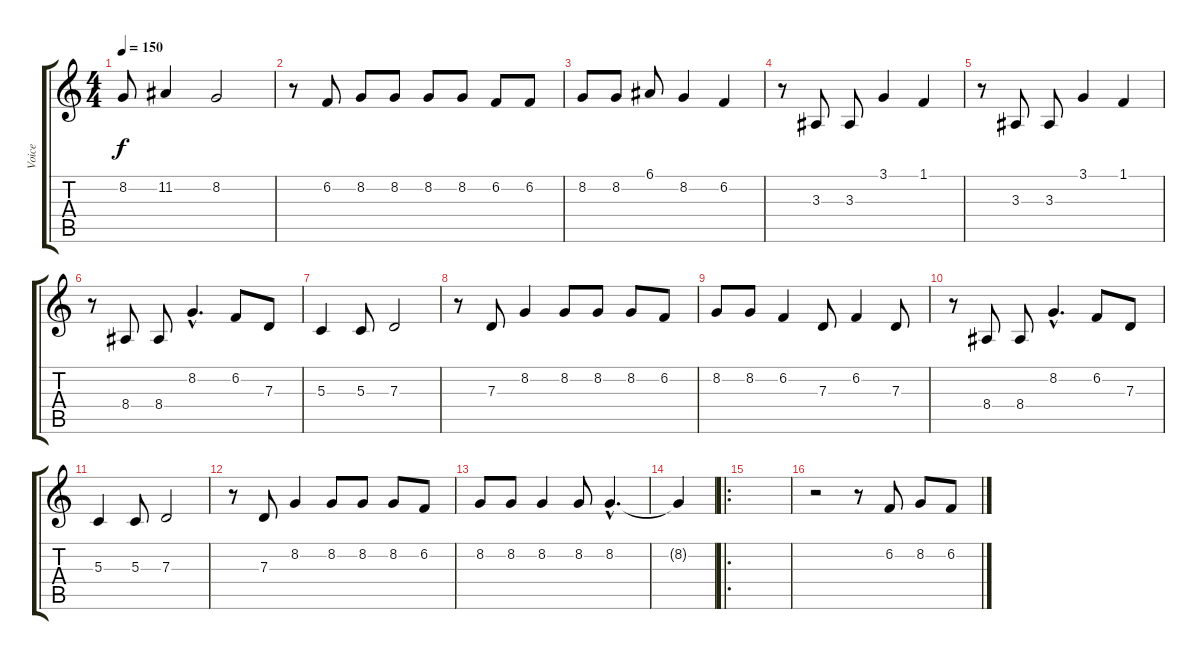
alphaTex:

\track ("Voice" "Voice") {instrument oboe}
\staff {score tabs}
\tuning (E4 B3 G3 D3 A2 E2) {hide}
\ts (4 4)
\tempo 150
\clef g2
\ks c
8.2.8{dy f} 11.2.4 8.2.2 |
r.8 6.2.8 8.2.8 8.2.8 8.2.8 8.2.8 6.2.8 6.2.8 |
8.2.8 8.2.8 6.1.8 8.2.4 6.2.4 |
r.8 3.3.8 3.3.8 3.1.4 1.1.4 |
r.8 3.3.8 3.3.8 3.1.4 1.1.4 |
r.8 8.4.8 8.4.8 8.2{hac}.4{d} 6.2.8 7.3.8 |
5.3.4 5.3.8 7.3.2 |
r.8 7.3.8 8.2.4 8.2.8 8.2.8 8.2.8 6.2.8 |
8.2.8 8.2.8 6.2.4 7.3.8 6.2.4 7.3.8 |
r.8 8.4.8 8.4.8 8.2{hac}.4{d} 6.2.8 7.3.8 |
5.3.4 5.3.8 7.3.2 |
r.8 7.3.8 8.2.4 8.2.8 8.2.8 8.2.8 6.2.8 |
8.2.8 8.2.8 8.2.4 8.2.8 8.2{hac}.4{d} |
8.2{t}.4 |
\ro
|
r.2 r.8 6.2.8 8.2.8 6.2.8
